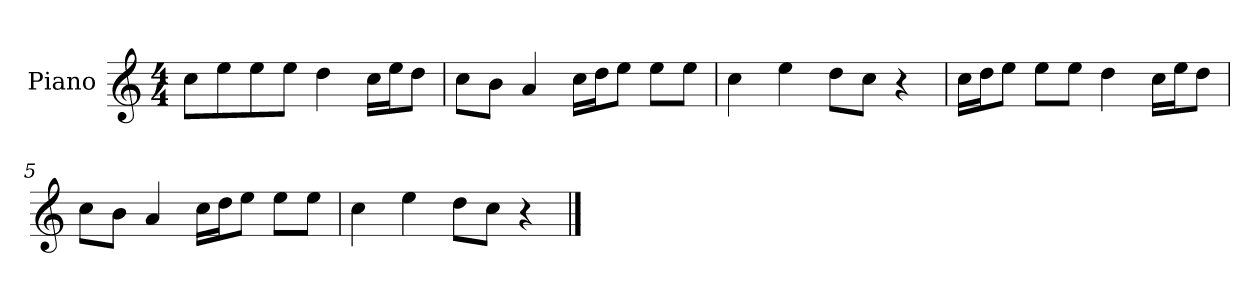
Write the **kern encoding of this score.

**kern
*part1
*staff1
*I"Piano
*I'P-no
*clefG2
*k[]
*M4/4
*MM90
=1
8cc\L
8ee\
8ee\
8ee\J
4dd\
16cc\LL
16ee\J
8dd\J
=2
8cc\L
8b\J
4a/
16cc\LL
16dd\J
8ee\J
8ee\L
8ee\J
=3
4cc\
4ee\
8dd\L
8cc\J
4r
=4
16cc\LL
16dd\J
8ee\J
8ee\L
8ee\J
4dd\
16cc\LL
16ee\J
8dd\J
=5
8cc\L
8b\J
4a/
16cc\LL
16dd\J
8ee\J
8ee\L
8ee\J
!!LO:LB:g=z
=6
4cc\
4ee\
8dd\L
8cc\J
4r
==
*-
